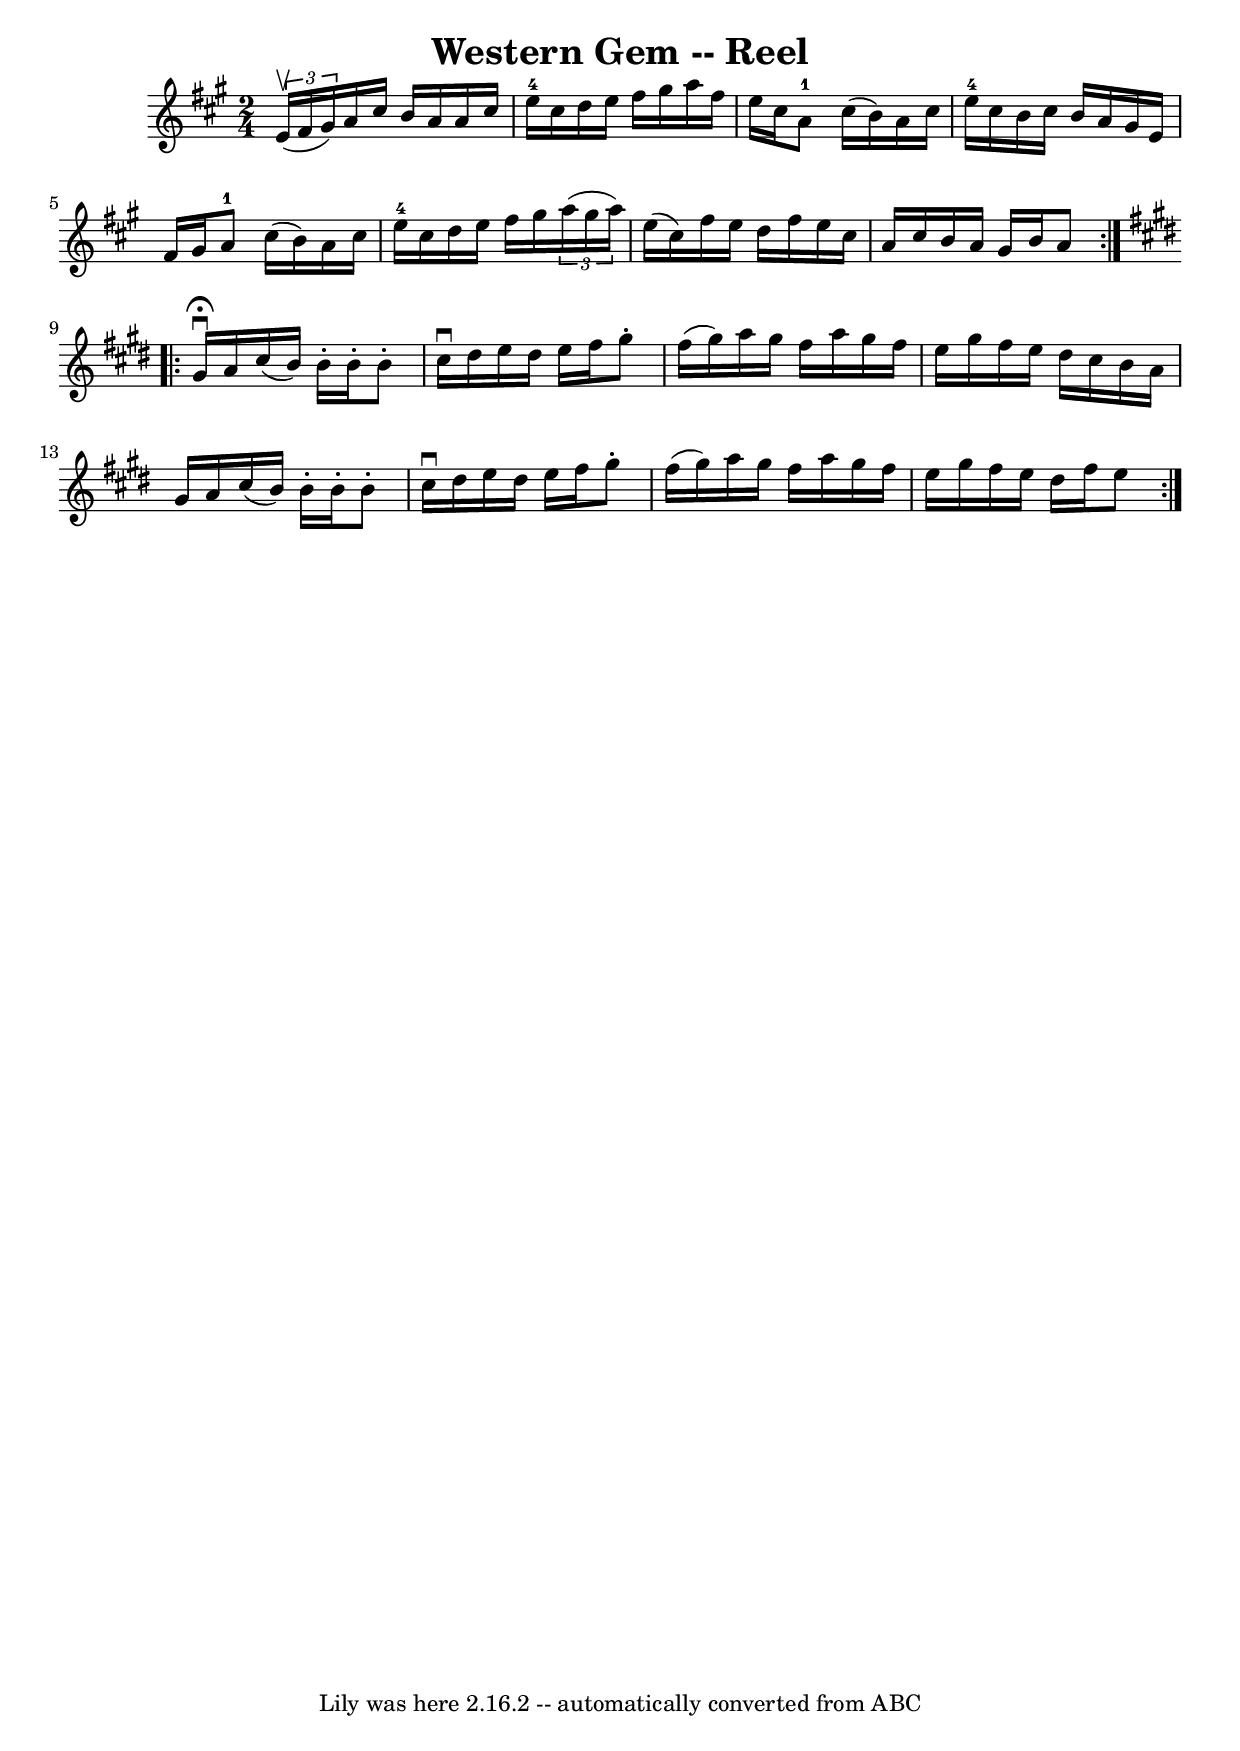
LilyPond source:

\version "2.7.40"
\include "Mammoth.ily"
\header {
	%% book = "Ryan's Mammoth Collection"
	crossRefNumber = "1"
	footnotes = "\\\\376"
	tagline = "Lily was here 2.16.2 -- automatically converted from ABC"
	title = "Western Gem -- Reel"
}
voicedefault =  {
\set Score.defaultBarType = "empty"

\repeat volta 2 {
\time 2/4 \key a \major   \times 2/3 { e'16^\upbow(fis'16 gis'16) } 
|
 a'16 cis''16 b'16 a'16 a'16 cis''16 e''16-4   
cis''16    |
 d''16 e''16 fis''16 gis''16 a''16 fis''16  
 e''16 cis''16    |
 a'8-1 cis''16 (b'16) a'16    
cis''16 e''16-4 cis''16    |
 b'16 cis''16 b'16 a'16   
 gis'16 e'16 fis'16 gis'16    |
 a'8-1 cis''16 (
b'16) a'16 cis''16 e''16-4 cis''16    |
 d''16 e''16 
 fis''16 gis''16    \times 2/3 { a''16 (gis''16 a''16) }   
e''16 (cis''16)   |
 fis''16 e''16 d''16 fis''16    
e''16 cis''16 a'16 cis''16    |
 b'16 a'16 gis'16    
b'16 a'8    }   \key e \major   \repeat volta 2 { gis'16 
^\fermata^\downbow a'16  |
 cis''16 (b'16) b'16 -. b'16 
-. b'8 -. cis''16^\downbow dis''16    |
 e''16 dis''16    
e''16 fis''16 gis''8 -. fis''16 (gis''16)   |
 a''16    
gis''16 fis''16 a''16 gis''16 fis''16 e''16 gis''16    
|
 fis''16 e''16 dis''16 cis''16 b'16 a'16 gis'16    
a'16    |
 cis''16 (b'16) b'16 -. b'16 -. b'8 -.   
cis''16^\downbow dis''16    |
 e''16 dis''16 e''16 fis''16  
 gis''8 -. fis''16 (gis''16)   |
 a''16 gis''16 fis''16  
 a''16 gis''16 fis''16 e''16 gis''16    |
 fis''16    
e''16 dis''16 fis''16 e''8    }   
}

\score{
    <<

	\context Staff="default"
	{
	    \voicedefault 
	}

    >>
	\layout {
	}
	\midi {}
}
